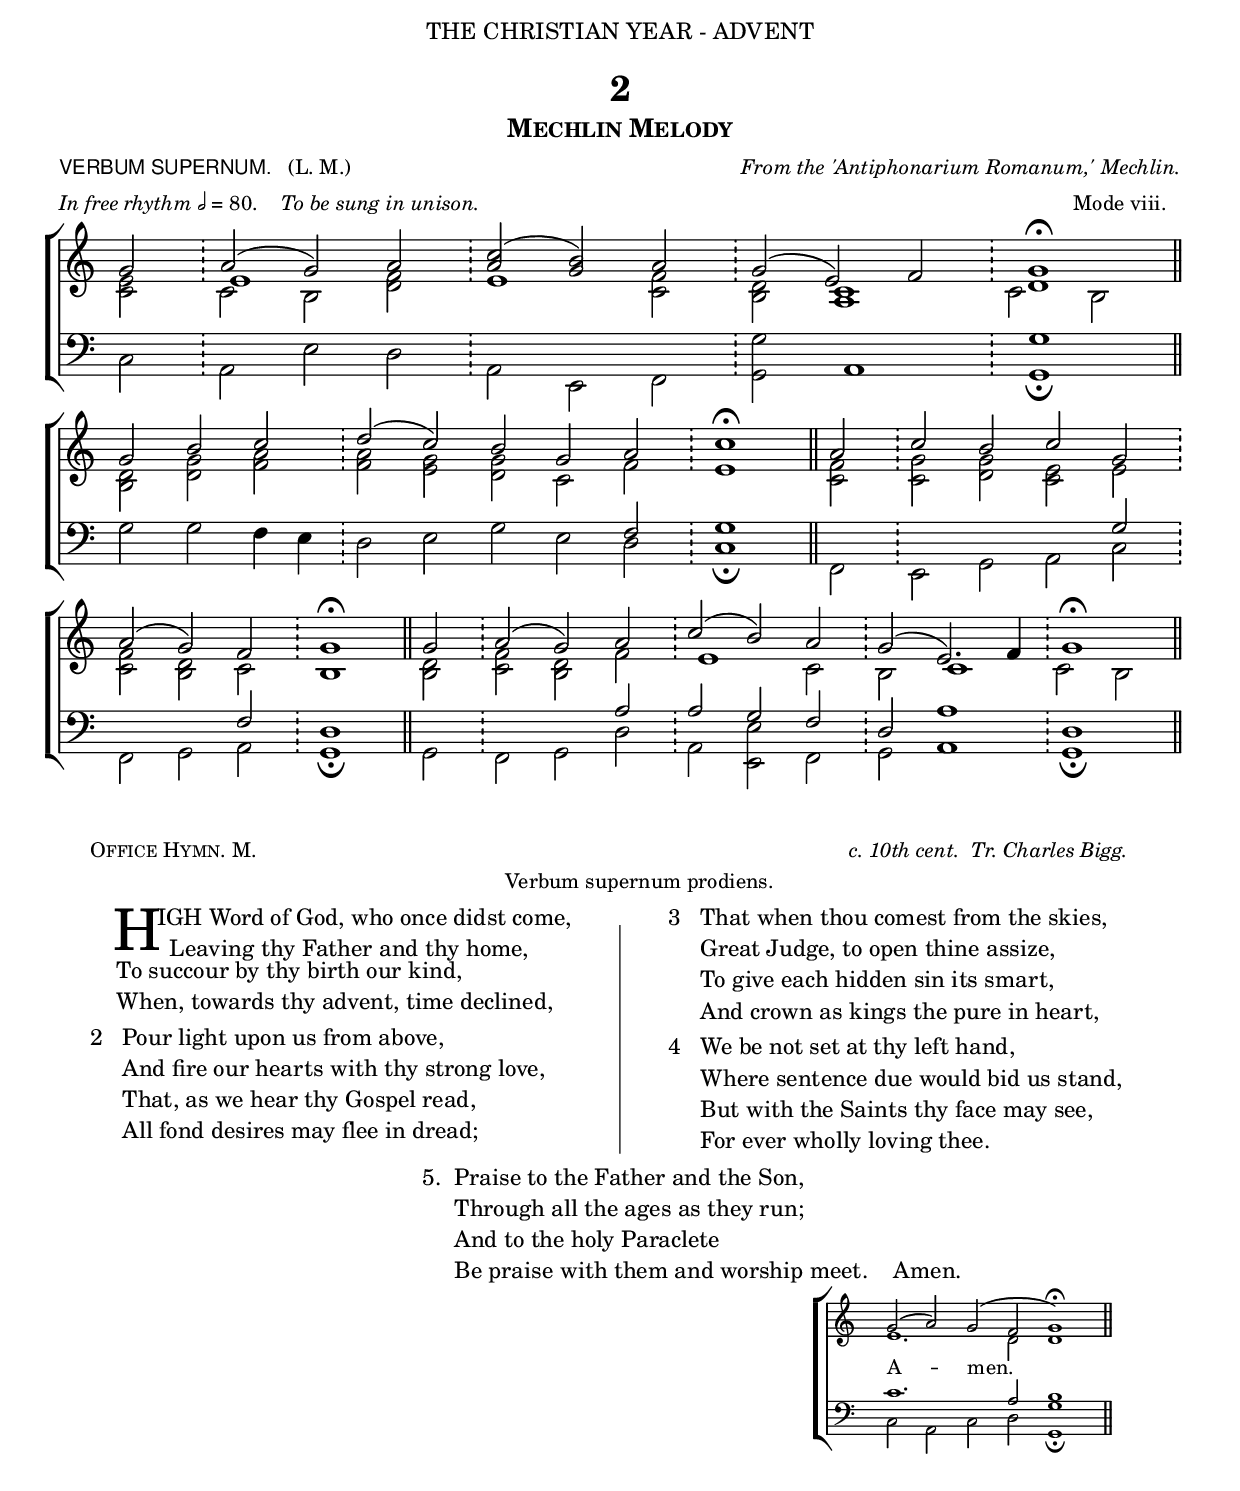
%%%031.png
%%%Hymn 2 Mechlin Melody
%%%Version 2 Fonts sizes reset.

\version "2.10"

\header {
  dedication = \markup { \center-align { "THE CHRISTIAN YEAR - ADVENT"
		\hspace #0.1 }}	
  title = "2"
  subtitle = \markup { \smallCaps "Mechlin Melody" }
  meter = \markup { \column {  \line { \small { \sans "VERBUM SUPERNUM." \hspace #1 \roman "(L. M.)" }}
	                       \line { \small { \italic "In free rhythm" \fontsize #-5 \general-align #Y #DOWN \note #"2" #1 "= 80." \italic "   To be sung in unison."} } }}   
  arranger =  \markup { \column {
		            \line { \small  \italic "From the 'Antiphonarium Romanum,' Mechlin."  }
			    \line {  \hspace #32  \small "Mode viii."  } }}
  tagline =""
}


global =  {
  \time 3/2 
  \key c \major
  \set Staff.midiInstrument = "church organ"
}

bd = \bar "dashed"

moveleft = \once \override NoteColumn #'force-hshift = #-0.45

moveright = \once \override NoteHead #'X-offset = #1

soprano = \relative c' { 
  g'2 \bd \moveleft a2( g2) a2 \bd <a c>2( <g b>2) a2 \bd g2( \moveleft e2) f2 \bd g1^\fermata \bar "||" \break
  g2 b2 c2 \bd d2( c2) b2 g2 a2 \bd c1^\fermata \bar "||" a2 \bd c2 b2 c2 g2 \bd \break
  a2( g2) f2 \bd g1^\fermata \bar "||" g2 \bd a2( g2) a2 \bd c2( b2) a2 \bd g2( e2.) f4 \bd g1^\fermata \bar "||" 
}

alto = \relative c' {
  <c e>2 \bd e1 <f d>2 \bd s2 s2 <f c>2 \bd <d b>2 <a c>1 \bd d1 \bar "||"
  <b d>2 <d g>2 <f a>2 \bd <f a>2 <e g>2 <d g>2 c2 f2 \bd e1 \bar "||" <c f>2 \bd <c g'>2 <d g>2 <c e>2 e2 \bd 
  <c f>2 <b d>2 c2 \bd b1 \bar "||" <b d>2 \bd <c f>2 <b d>2 f'2 \bd \moveright e1 c2 \bd b2 \moveright c1 \bd \moveleft c2 b2 \bar "||"
}

tenorA = \relative c' { \clef treble 
  s2 \bd c2 b2 s2 \bd e1 s2 \bd s2 s1 \bd c2 b2 \bar "||"
  s2 s2 s2 \bd s2 s2 s2 s2 s2 \bd s1 \bar "||" s2 \bd s2 s2 s2 s2 \bd 
  s2 s2 s2 \bd s1 \bar "||" s2 \bd s2 s2 s2 \bd s2 s2 s2 \bd s2 s1 \bd s1 \bar "||"
}

tenorB = \relative c { \clef bass
  s2 \bd s2 s2 s2 \bd s1 s2 \bd s2 s1 \bd \once \override NoteHead #'X-offset = #2 g'1 \bar "||"
  s2 s2 s2 \bd s2 s2 s2 s2 f2 \bd g1 \bar "||" s2 \bd s2 s2 s2 g2 \bd 
  s2 s2 f2 \bd d1 \bar "||" s2 \bd s2 s2 a'2 \bd a2 g2 f2 \bd d2 a'1 \bd d,1 \bar "||" 	
} 	


bass = \relative c { \clef bass
  c2 \bd a2 e'2 d2 \bd a2 e2 f2 \bd <g g'>2 \moveright a1 \bd \once \override NoteHead #'X-offset = #2 g1_\fermata \bar "||"
  g'2 g2 f4 e4 \bd d2 e2 g2 e2 d2 \bd c1_\fermata \bar "||" f,2 \bd e2 g2 a2 c2 \bd 
  f,2 g2 a2 \bd g1_\fermata \bar "||" g2 \bd f2 g2 d'2 \bd a2 <e e'>2 f2 \bd g2 a1 \bd g1_\fermata \bar "||" 
}

#(ly:set-option 'point-and-click #f)

\paper {
  #(set-paper-size "a4")
  top-margin = 2\mm
  bottom-margin = 2\mm
  print-page-number = ##f
  head-separation = 1\mm
  between-system-padding = 2\mm
  between-system-space = #0.1
  ragged-last-bottom = ##t
  ragged-bottom = ##t
}

\book{

\score{
\new ChoirStaff	
 <<

	\context Staff = upper << 
	\context Voice = sopranos { \voiceOne  \global \soprano }
	\context Voice = altos    { \voiceTwo  \global \alto }
	\context Voice = tenorUp  { \voiceFour \global \tenorA }
	                      >>
        
	\context Staff = lower <<
	\context Voice = tenordown { \voiceOne \global \tenorB }
	\context Voice = basses { \voiceFour \global \bass }
			        >> 
			      

 >>
\layout {
		indent=0
		\context { \Score \remove "Bar_number_engraver"
		           timing = ##f
		}
		\context { \Staff \remove "Time_signature_engraver" }
		\context { \Score \remove "Mark_engraver"  }
                \context { \Staff \consists "Mark_engraver"  }
	}

\midi { \context { \Score tempoWholesPerMinute = #(ly:make-moment 80 2) }}  %%Amen midi       
 		
} %%score bracket

\markup {   \hspace #3  %% use \hspace or \halign to centre the 3-column group   
	  \override #'(line-width . 100)
	  \column { %% super column of everything  
	  \fill-line { \small { \smallCaps "Office Hymn. M."   \italic "c. 10th cent.  Tr. Charles Bigg." } }
	 \override #'(baseline-skip . 2 ) %add a small amount of line spacing
	           { \column {  
	                 \line {\hspace #40 \small "Verbum supernum prodiens." }
	                 \line {"  " } }}
	 \line { %% Master Line - of 3 page columns 
	        \column { %%start page column 1		    
		    \column { %% stanza 1 is a column of 2 lines. Redundant if only 1 stanza
			  \line { \hspace #2.2 \column { \lower #2.4 \fontsize #8 "H" }   %%Drop Cap goes here
					 \hspace #-1    %% adjust this if other letters are too far from Drop Cap
				         \column  { \raise #0.0 "IGH Word of God, who once didst come," "  Leaving thy Father and thy home,"} }          	       
			 \line {  \hspace #2.5  %%adjust hspace until this line left edge is flush with Drop Cap
					 \lower  #1.56  %%adjust this until the line spacing looks right
					\column {   
						"To succour by thy birth our kind,"
			 			"When, towards thy advent, time declined," }	}
			       
			           } %% finish stanza 1
				   
			\hspace #0.5 % adds vertical spacing between verses
			\line { "2  "
			    \column {
				    "Pour light upon us from above,"
				    "And fire our hearts with thy strong love,"
				    "That, as we hear thy Gospel read,"
				    "All fond desires may flee in dread;"
				} }
			  } %%finish page column 1
		           
	                   \hspace #4 %%adds horizontal space columns 1 and 2   
			   
			   \column { \filled-box #'(0.0 . 0.1) #'( -22 . -0) #0 }       %%Column 2. This is the line dviding the columns 1 and 3. 
			   	   
			   \hspace #4 %%adds horizontal space between columns 2 and 3
			   
			\column { %%start page column 3
			\line { "3  "
			    \column {
				    "That when thou comest from the skies,"
				    "Great Judge, to open thine assize,"
				    "To give each hidden sin its smart,"
				    "And crown as kings the pure in heart,"
				} }
			  						
			\hspace #0.5 % adds vertical spacing between verses
			\line { "4  "
				\column {
					"We be not set at thy left hand,"
					"Where sentence due would bid us stand,"
					"But with the Saints thy face may see,"
					"For ever wholly loving thee."
				} }	
			     } %% end page column 3 
	} % end master line	
	\column { \hspace #0.5
	     %%center column for last verse
			\line { \hspace #32 "5. "
			    \column {
"Praise to the Father and the Son,"
"Through all the ages as they run;"
"And to the holy Paraclete"
"Be praise with them and worship meet.    Amen."
				} }
			  		
	}
   } % super-column bracket
} %% end markup


%% Amen score block
\score{
  \new ChoirStaff
   <<
        \context Staff = upper \with { fontSize = #-3  \override StaffSymbol #'staff-space = #(magstep -2) } 
	                      << 
	\context Voice = "sopranos" { \relative c' { \clef treble \global \voiceOne g'2( a2) g2( f2 g1)^\fermata \bar "||" }}
	\context Voice = "altos"    { \relative c' { \clef treble \global \voiceTwo e1. d2 d1 \bar "||" }}
	                      >>
			      
	\context Lyrics \lyricsto "sopranos" { \override LyricText #'font-size = #-1  A -- men. }
	
	\context Staff = lower \with { fontSize = #-3  \override StaffSymbol #'staff-space = #(magstep -2) } 
	                       <<
	\context Voice = "tenors" { \relative c { \clef bass \global \voiceThree c'1. a2 b1 \bar "||" }}
	\context Voice = "basses" { \relative c { \clef bass \global \voiceFour  c2 a2 c2 d2 <g, g'>1_\fermata \bar "||" }}
			        >> 
  >>			      
\header { breakbefore = ##f piece = ##f opus = ##f }
\layout { 
	ragged-right = ##t
	\context { \Score timing = ##f }
	indent = 13\cm
%	#(layout-set-staff-size 5)
	\context { \Staff \remove Time_signature_engraver }

       }

\midi { \context { \Score tempoWholesPerMinute = #(ly:make-moment 80 2) }}  %%Amen midi       
       
}  

} %%book bracket